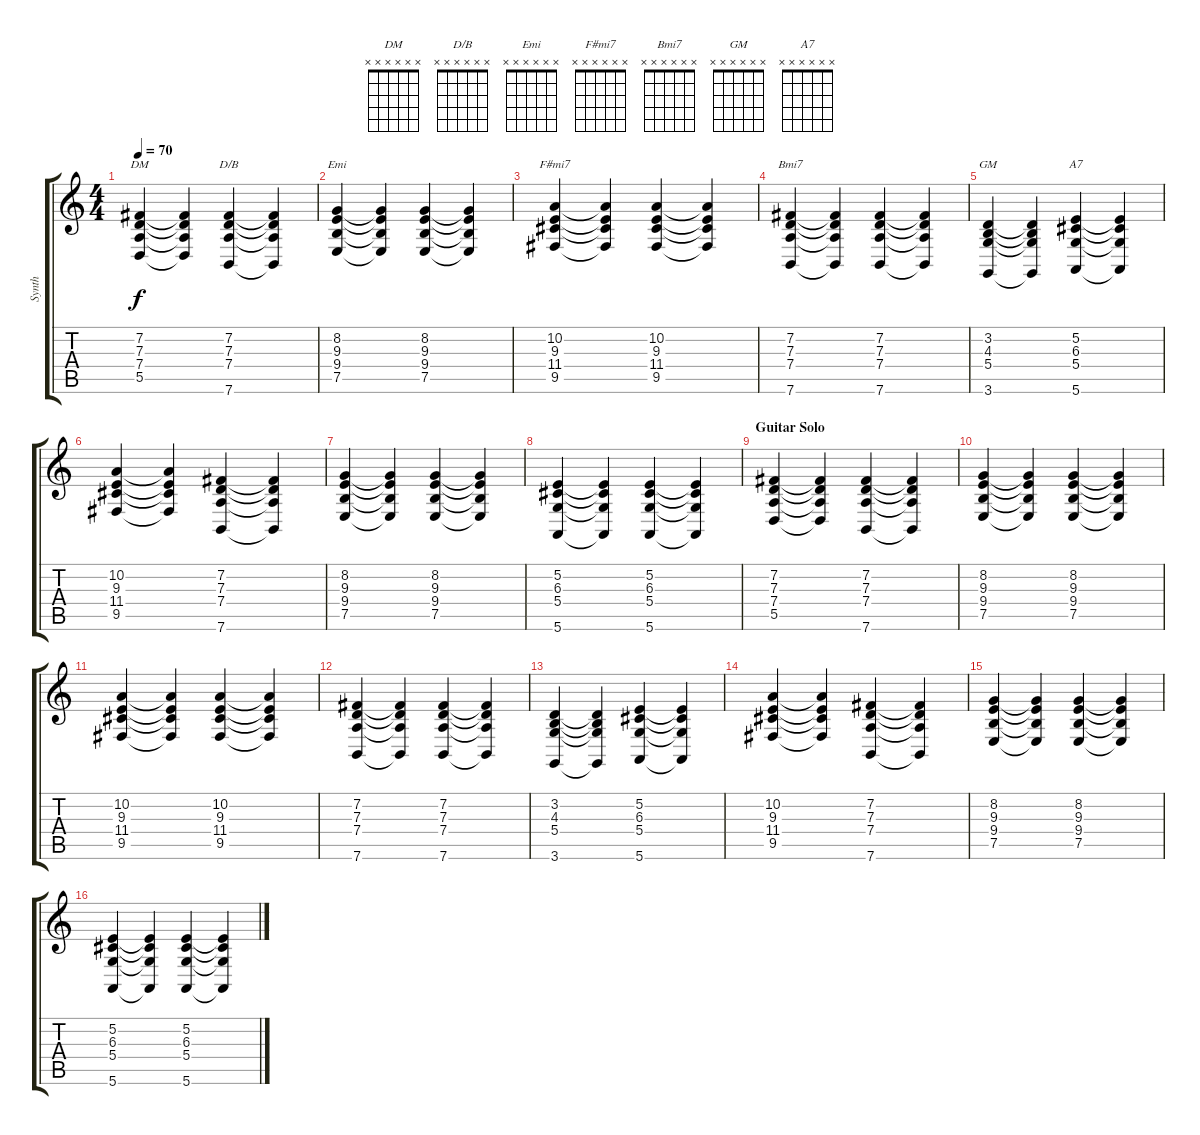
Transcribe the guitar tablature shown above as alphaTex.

\track ("Synth" "Synth") {instrument pad2warm}
\staff {score tabs}
\tuning (E4 B3 G3 D3 A2 E2) {hide}
\chord ("DM" x x x x x x)
\chord ("D/B" x x x x x x)
\chord ("Emi" x x x x x x)
\chord ("F#mi7" x x x x x x)
\chord ("Bmi7" x x x x x x)
\chord ("GM" x x x x x x)
\chord ("A7" x x x x x x)
\ts (4 4)
\tempo 70
\clef g2
\ks c
(7.2 7.3 7.4 5.5).4{ch "DM" dy f} (7.2{t} 7.3{t} 7.4{t} 5.5{t}).4 (7.2 7.3 7.4 7.6).4{ch "D/B"} (7.2{t} 7.3{t} 7.4{t} 7.6{t}).4 |
(8.2 9.3 9.4 7.5).4{ch "Emi"} (8.2{t} 9.3{t} 9.4{t} 7.5{t}).4 (8.2 9.3 9.4 7.5).4 (8.2{t} 9.3{t} 9.4{t} 7.5{t}).4 |
(10.2 9.3 11.4 9.5).4{ch "F#mi7"} (10.2{t} 9.3{t} 11.4{t} 9.5{t}).4 (10.2 9.3 11.4 9.5).4 (10.2{t} 9.3{t} 11.4{t} 9.5{t}).4 |
(7.2 7.3 7.4 7.6).4{ch "Bmi7"} (7.2{t} 7.3{t} 7.4{t} 7.6{t}).4 (7.2 7.3 7.4 7.6).4 (7.2{t} 7.3{t} 7.4{t} 7.6{t}).4 |
(3.2 4.3 5.4 3.6).4{ch "GM"} (3.2{t} 4.3{t} 5.4{t} 3.6{t}).4 (5.2 6.3 5.4 5.6).4{ch "A7"} (5.2{t} 6.3{t} 5.4{t} 5.6{t}).4 |
(10.2 9.3 11.4 9.5).4 (10.2{t} 9.3{t} 11.4{t} 9.5{t}).4 (7.2 7.3 7.4 7.6).4 (7.2{t} 7.3{t} 7.4{t} 7.6{t}).4 |
(8.2 9.3 9.4 7.5).4 (8.2{t} 9.3{t} 9.4{t} 7.5{t}).4 (8.2 9.3 9.4 7.5).4 (8.2{t} 9.3{t} 9.4{t} 7.5{t}).4 |
(5.2 6.3 5.4 5.6).4 (5.2{t} 6.3{t} 5.4{t} 5.6{t}).4 (5.2 6.3 5.4 5.6).4 (5.2{t} 6.3{t} 5.4{t} 5.6{t}).4 |
\section ("" "Guitar Solo")
(7.2 7.3 7.4 5.5).4 (7.2{t} 7.3{t} 7.4{t} 5.5{t}).4 (7.2 7.3 7.4 7.6).4 (7.2{t} 7.3{t} 7.4{t} 7.6{t}).4 |
(8.2 9.3 9.4 7.5).4 (8.2{t} 9.3{t} 9.4{t} 7.5{t}).4 (8.2 9.3 9.4 7.5).4 (8.2{t} 9.3{t} 9.4{t} 7.5{t}).4 |
(10.2 9.3 11.4 9.5).4 (10.2{t} 9.3{t} 11.4{t} 9.5{t}).4 (10.2 9.3 11.4 9.5).4 (10.2{t} 9.3{t} 11.4{t} 9.5{t}).4 |
(7.2 7.3 7.4 7.6).4 (7.2{t} 7.3{t} 7.4{t} 7.6{t}).4 (7.2 7.3 7.4 7.6).4 (7.2{t} 7.3{t} 7.4{t} 7.6{t}).4 |
(3.2 4.3 5.4 3.6).4 (3.2{t} 4.3{t} 5.4{t} 3.6{t}).4 (5.2 6.3 5.4 5.6).4 (5.2{t} 6.3{t} 5.4{t} 5.6{t}).4 |
(10.2 9.3 11.4 9.5).4 (10.2{t} 9.3{t} 11.4{t} 9.5{t}).4 (7.2 7.3 7.4 7.6).4 (7.2{t} 7.3{t} 7.4{t} 7.6{t}).4 |
(8.2 9.3 9.4 7.5).4 (8.2{t} 9.3{t} 9.4{t} 7.5{t}).4 (8.2 9.3 9.4 7.5).4 (8.2{t} 9.3{t} 9.4{t} 7.5{t}).4 |
(5.2 6.3 5.4 5.6).4 (5.2{t} 6.3{t} 5.4{t} 5.6{t}).4 (5.2 6.3 5.4 5.6).4 (5.2{t} 6.3{t} 5.4{t} 5.6{t}).4
